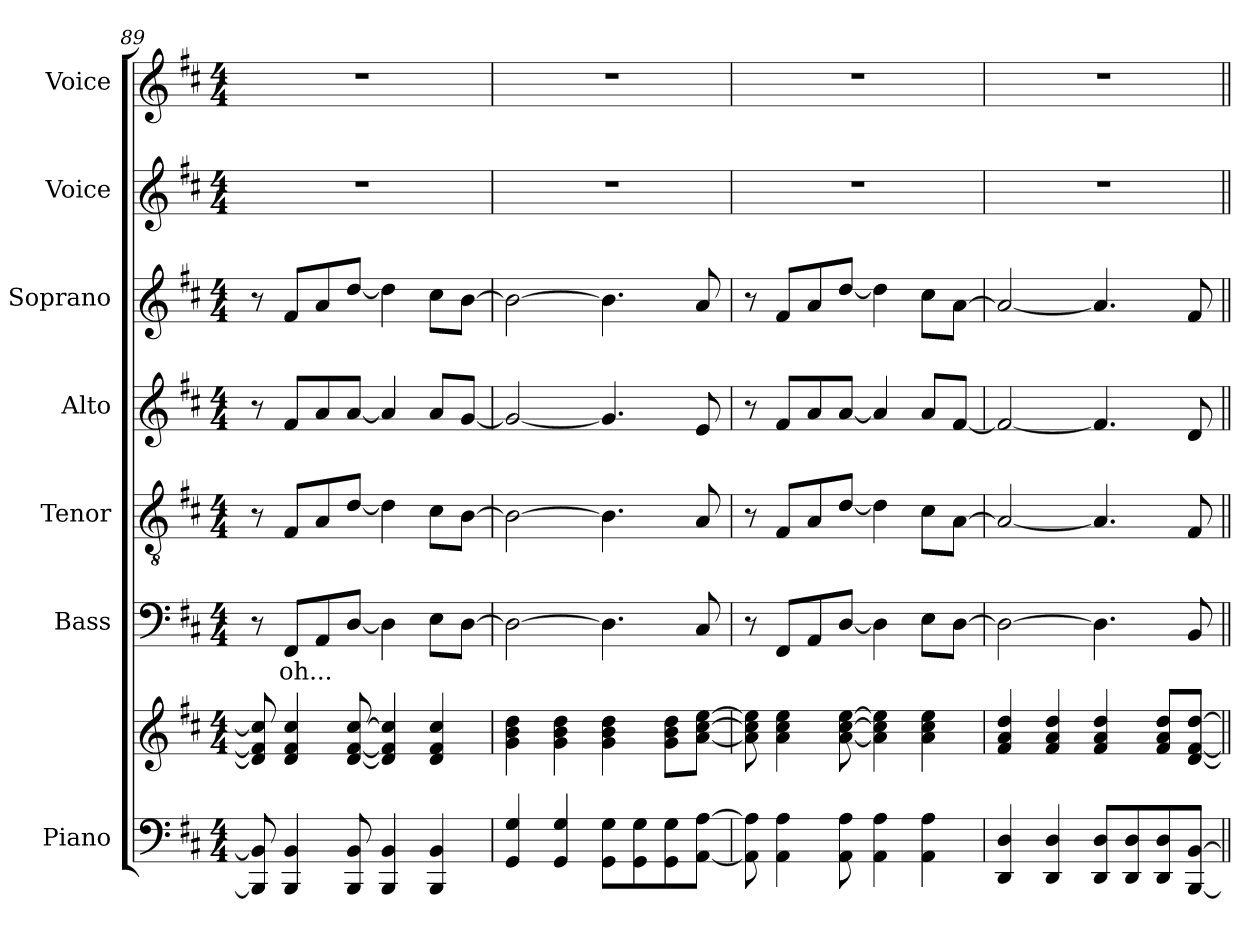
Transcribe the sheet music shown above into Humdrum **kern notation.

**kern	**kern	**kern	**text	**kern	**kern	**kern	**kern	**kern
*part7	*part7	*part6	*part6	*part5	*part4	*part3	*part2	*part1
*staff8	*staff7	*staff6	*staff6	*staff5	*staff4	*staff3	*staff2	*staff1
*I"Piano	*	*I"Bass	*	*I"Tenor	*I"Alto	*I"Soprano	*I"Voice	*I"Voice
*I'Pno.	*	*I'B.	*	*I'T.	*I'A.	*I'S.	*I'Vo.	*I'Vo.
*clefF4	*clefG2	*clefF4	*	*clefGv2	*clefG2	*clefG2	*clefG2	*clefG2
*k[f#c#]	*k[f#c#]	*k[f#c#]	*	*k[f#c#]	*k[f#c#]	*k[f#c#]	*k[f#c#]	*k[f#c#]
*M4/4	*M4/4	*M4/4	*	*M4/4	*M4/4	*M4/4	*M4/4	*M4/4
=89	=89	=89	=89	=89	=89	=89	=89	=89
8BBB/] 8BB/]	8d/] 8f#/] 8cc#/]	8r	.	8r	8r	8r	1r	1r
4BBB/ 4BB/	4d/ 4f#/ 4cc#/	8FF#/L	oh...	8F#/L	8f#/L	8f#/L	.	.
.	.	8AA/	.	8A/	8a/	8a/	.	.
8BBB/ 8BB/	[8d/ [8f#/ [8cc#/	[8D/J	.	[8d/J	[8a/J	[8dd/J	.	.
4BBB/ 4BB/	4d/] 4f#/] 4cc#/]	4D\]	.	4d\]	4a/]	4dd\]	.	.
4BBB/ 4BB/	4d/ 4f#/ 4cc#/	8E\L	.	8c#\L	8a/L	8cc#\L	.	.
.	.	[8D\J	.	[8B\J	[8g/J	[8b\J	.	.
=90	=90	=90	=90	=90	=90	=90	=90	=90
4GG/ 4G/	4g\ 4b\ 4dd\	2D\_	.	2B\_	2g/_	2b\_	1r	1r
4GG/ 4G/	4g\ 4b\ 4dd\	.	.	.	.	.	.	.
8GG\ 8G\L	4g\ 4b\ 4dd\	4.D\]	.	4.B\]	4.g/]	4.b\]	.	.
8GG\ 8G\	.	.	.	.	.	.	.	.
8GG\ 8G\	8g\ 8b\ 8dd\L	.	.	.	.	.	.	.
[8AA\ [8A\J	[8a\ [8cc#\ [8ee\J	8C#/	.	8A/	8e/	8a/	.	.
=91	=91	=91	=91	=91	=91	=91	=91	=91
8AA\] 8A\]	8a\] 8cc#\] 8ee\]	8r	.	8r	8r	8r	1r	1r
4AA\ 4A\	4a\ 4cc#\ 4ee\	8FF#/L	.	8F#/L	8f#/L	8f#/L	.	.
.	.	8AA/	.	8A/	8a/	8a/	.	.
8AA\ 8A\	[8a\ [8cc#\ [8ee\	[8D/J	.	[8d/J	[8a/J	[8dd/J	.	.
4AA\ 4A\	4a\] 4cc#\] 4ee\]	4D\]	.	4d\]	4a/]	4dd\]	.	.
4AA\ 4A\	4a\ 4cc#\ 4ee\	8E\L	.	8c#\L	8a/L	8cc#\L	.	.
.	.	[8D\J	.	[8A\J	[8f#/J	[8a\J	.	.
!!LO:LB:g=z
=92	=92	=92	=92	=92	=92	=92	=92	=92
4DD/ 4D/	4f#/ 4a/ 4dd/	2D\_	.	2A/_	2f#/_	2a/_	1r	1r
4DD/ 4D/	4f#/ 4a/ 4dd/	.	.	.	.	.	.	.
8DD/ 8D/L	4f#/ 4a/ 4dd/	4.D\]	.	4.A/]	4.f#/]	4.a/]	.	.
8DD/ 8D/	.	.	.	.	.	.	.	.
8DD/ 8D/	8f#/ 8a/ 8dd/L	.	.	.	.	.	.	.
[8BBB/ [8BB/J	[8d/ [8f#/ [8dd/J	8BB/	.	8F#/	8d/	8f#/	.	.
=||	=||	=||	=||	=||	=||	=||	=||	=||
*-	*-	*-	*-	*-	*-	*-	*-	*-
